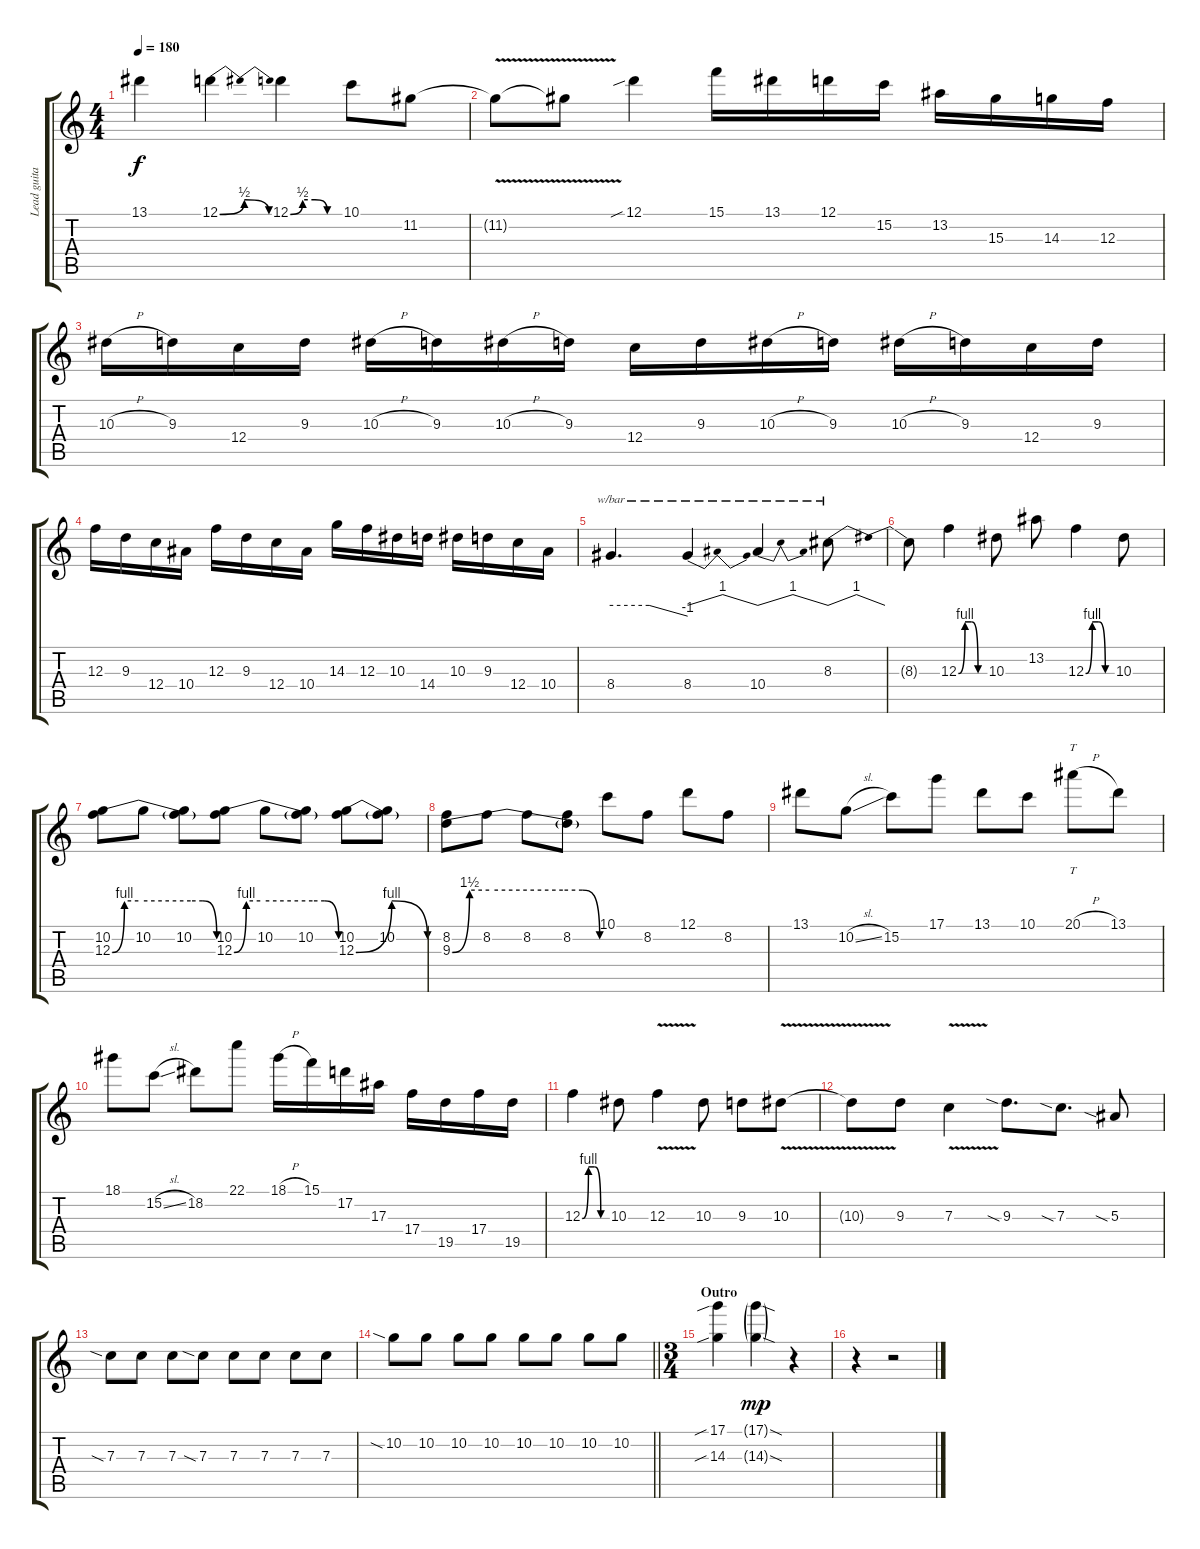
\track ("Lead guitar" "Lead guita") {instrument distortionguitar}
\staff {score tabs}
\tuning (D4 A3 F3 C3 G2 C2) {hide}
\ts (4 4)
\tempo 180
\clef g2
\ks c
13.1.4{dy f} 12.1{be (bendrelease 0 0 15 2 45 2 60 0)}.4 12.1{be (custom 0 0 15 2 30 2 45 0 60 0)}.4 10.1.8 11.2.8 |
11.2{v t}.8 11.2{t}.8 12.1{sib}.4 15.1.16 13.1.16 12.1.16 15.2.16 13.2.16 15.3.16 14.3.16 12.3.16 |
10.3{h}.16 9.3.16 12.4.16 9.3.16 10.3{h}.16 9.3.16 10.3{h}.16 9.3.16 12.4.16 9.3.16 10.3{h}.16 9.3.16 10.3{h}.16 9.3.16 12.4.16 9.3.16 |
12.3.16 9.3.16 12.4.16 10.4.16 12.3.16 9.3.16 12.4.16 10.4.16 14.3.16 12.3.16 10.3.16 14.4.16 10.3.16 9.3.16 12.4.16 10.4.16 |
8.4.4{d tbe (custom default 0 0 30 0 60 -4)} 8.4.4{tbe (dip default 0 0 10 4 30 4 60 0)} 10.4.4{tbe (dip default 0 0 10 4 30 4 60 0)} 8.3.8{tbe (dip default 0 0 15 4 30 4 60 0)} |
8.3{t}.8 12.3{be (custom 0 0 15 4 30 4 45 0 60 0)}.4 10.3.8 13.2.8 12.3{be (custom 0 0 15 4 30 4 45 0 60 0)}.4 10.3.8 |
(10.2 12.3{be (custom 0 0 7 4 15 4 45 4 52 4 60 0)}).8 10.2.8 (10.2 12.3{t}).8 (10.2 12.3{be (custom 0 0 7 4 15 4 45 4 52 4 60 0)}).8 10.2.8 (10.2 12.3{t}).8 (10.2 12.3{be (bendrelease 0 0 15 4 45 4 60 0)}).8 (10.2 12.3{t}).8 |
(8.2 9.3{be (custom 0 0 7 6 15 6 45 6 53 6 60 0)}).8 8.2.8 8.2.8 (8.2 9.3{t}).8 10.1.8 8.2.8 12.1.8 8.2.8 |
13.1.8 10.2{sl}.8 15.2.8 17.1.8 13.1.8 10.1.8 20.1{h}.8{tt} 13.1.8 |
18.1.8 15.2{sl}.8 18.2.8 22.1.8 18.1{h}.16 15.1.16 17.2.16 17.3.16 17.4.16 19.5.16 17.4.16 19.5.16 |
12.3{be (custom 0 0 15 4 30 4 45 0 60 0)}.4 10.3.8 12.3{v}.4 10.3.8 9.3.8 10.3{v}.8 |
10.3{t}.8 9.3.8 7.3{v}.4 9.3{sia}.8{d} 7.3{sia}.8{d} 5.3{sia}.8 |
7.3{sia}.8 7.3.8 7.3.8 7.3{sia}.8 7.3.8 7.3.8 7.3.8 7.3.8 |
\barLineRight lightlight
10.2{sia}.8 10.2.8 10.2.8 10.2.8 10.2.8 10.2.8 10.2.8 10.2.8 |
\ts (3 4)
\section ("" "Outro")
(17.1{sib} 14.3{sib}).4 (17.1{sod g} 14.3{sod g}).4{dy mp} r.4 |
r.4 r.2
